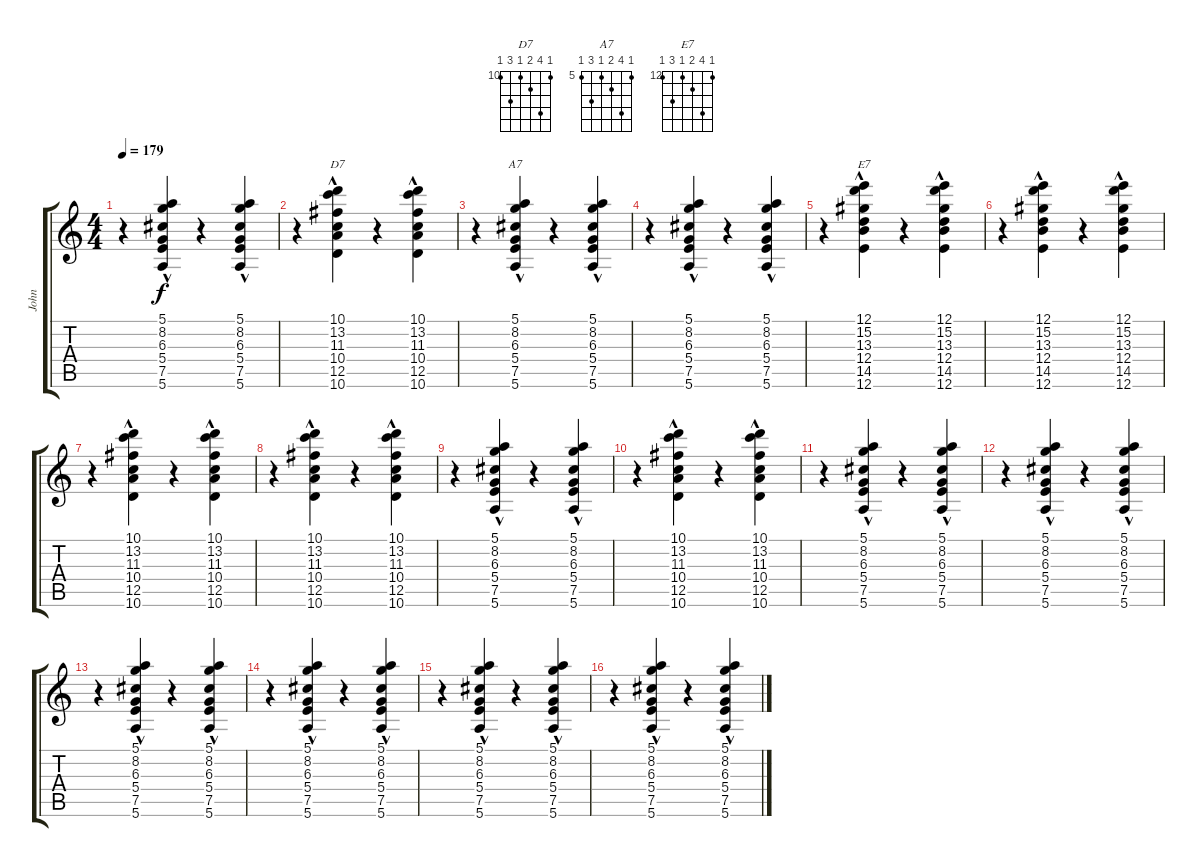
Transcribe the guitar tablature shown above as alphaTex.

\track ("John" "John") {instrument electricguitarclean}
\staff {score tabs}
\tuning (E4 B3 G3 D3 A2 E2) {hide}
\chord ("D7" 10 13 11 10 12 10) {firstfret 10}
\chord ("A7" 5 8 6 5 7 5) {firstfret 5}
\chord ("E7" 12 15 13 12 14 12) {firstfret 12}
\ts (4 4)
\tempo 179
\clef g2
\ks c
r.4{dy f} (5.1{hac} 8.2{hac} 6.3{hac} 5.4{hac} 7.5{hac} 5.6{hac}).4 r.4 (5.1{hac} 8.2{hac} 6.3{hac} 5.4{hac} 7.5{hac} 5.6{hac}).4 |
r.4 (10.1{hac} 13.2{hac} 11.3{hac} 10.4{hac} 12.5{hac} 10.6{hac}).4{ch "D7"} r.4 (10.1{hac} 13.2{hac} 11.3{hac} 10.4{hac} 12.5{hac} 10.6{hac}).4 |
r.4 (5.1{hac} 8.2{hac} 6.3{hac} 5.4{hac} 7.5{hac} 5.6{hac}).4{ch "A7"} r.4 (5.1{hac} 8.2{hac} 6.3{hac} 5.4{hac} 7.5{hac} 5.6{hac}).4 |
r.4 (5.1{hac} 8.2{hac} 6.3{hac} 5.4{hac} 7.5{hac} 5.6{hac}).4 r.4 (5.1{hac} 8.2{hac} 6.3{hac} 5.4{hac} 7.5{hac} 5.6{hac}).4 |
r.4 (12.1{hac} 15.2{hac} 13.3{hac} 12.4{hac} 14.5{hac} 12.6{hac}).4{ch "E7"} r.4 (12.1{hac} 15.2{hac} 13.3{hac} 12.4{hac} 14.5{hac} 12.6{hac}).4 |
r.4 (12.1{hac} 15.2{hac} 13.3{hac} 12.4{hac} 14.5{hac} 12.6{hac}).4 r.4 (12.1{hac} 15.2{hac} 13.3{hac} 12.4{hac} 14.5{hac} 12.6{hac}).4 |
r.4 (10.1{hac} 13.2{hac} 11.3{hac} 10.4{hac} 12.5{hac} 10.6{hac}).4 r.4 (10.1{hac} 13.2{hac} 11.3{hac} 10.4{hac} 12.5{hac} 10.6{hac}).4 |
r.4 (10.1{hac} 13.2{hac} 11.3{hac} 10.4{hac} 12.5{hac} 10.6{hac}).4 r.4 (10.1{hac} 13.2{hac} 11.3{hac} 10.4{hac} 12.5{hac} 10.6{hac}).4 |
r.4 (5.1{hac} 8.2{hac} 6.3{hac} 5.4{hac} 7.5{hac} 5.6{hac}).4 r.4 (5.1{hac} 8.2{hac} 6.3{hac} 5.4{hac} 7.5{hac} 5.6{hac}).4 |
r.4 (10.1{hac} 13.2{hac} 11.3{hac} 10.4{hac} 12.5{hac} 10.6{hac}).4 r.4 (10.1{hac} 13.2{hac} 11.3{hac} 10.4{hac} 12.5{hac} 10.6{hac}).4 |
r.4 (5.1{hac} 8.2{hac} 6.3{hac} 5.4{hac} 7.5{hac} 5.6{hac}).4 r.4 (5.1{hac} 8.2{hac} 6.3{hac} 5.4{hac} 7.5{hac} 5.6{hac}).4 |
r.4 (5.1{hac} 8.2{hac} 6.3{hac} 5.4{hac} 7.5{hac} 5.6{hac}).4 r.4 (5.1{hac} 8.2{hac} 6.3{hac} 5.4{hac} 7.5{hac} 5.6{hac}).4 |
r.4 (5.1{hac} 8.2{hac} 6.3{hac} 5.4{hac} 7.5{hac} 5.6{hac}).4 r.4 (5.1{hac} 8.2{hac} 6.3{hac} 5.4{hac} 7.5{hac} 5.6{hac}).4 |
r.4 (5.1{hac} 8.2{hac} 6.3{hac} 5.4{hac} 7.5{hac} 5.6{hac}).4 r.4 (5.1{hac} 8.2{hac} 6.3{hac} 5.4{hac} 7.5{hac} 5.6{hac}).4 |
r.4 (5.1{hac} 8.2{hac} 6.3{hac} 5.4{hac} 7.5{hac} 5.6{hac}).4 r.4 (5.1{hac} 8.2{hac} 6.3{hac} 5.4{hac} 7.5{hac} 5.6{hac}).4 |
r.4 (5.1{hac} 8.2{hac} 6.3{hac} 5.4{hac} 7.5{hac} 5.6{hac}).4 r.4 (5.1{hac} 8.2{hac} 6.3{hac} 5.4{hac} 7.5{hac} 5.6{hac}).4
